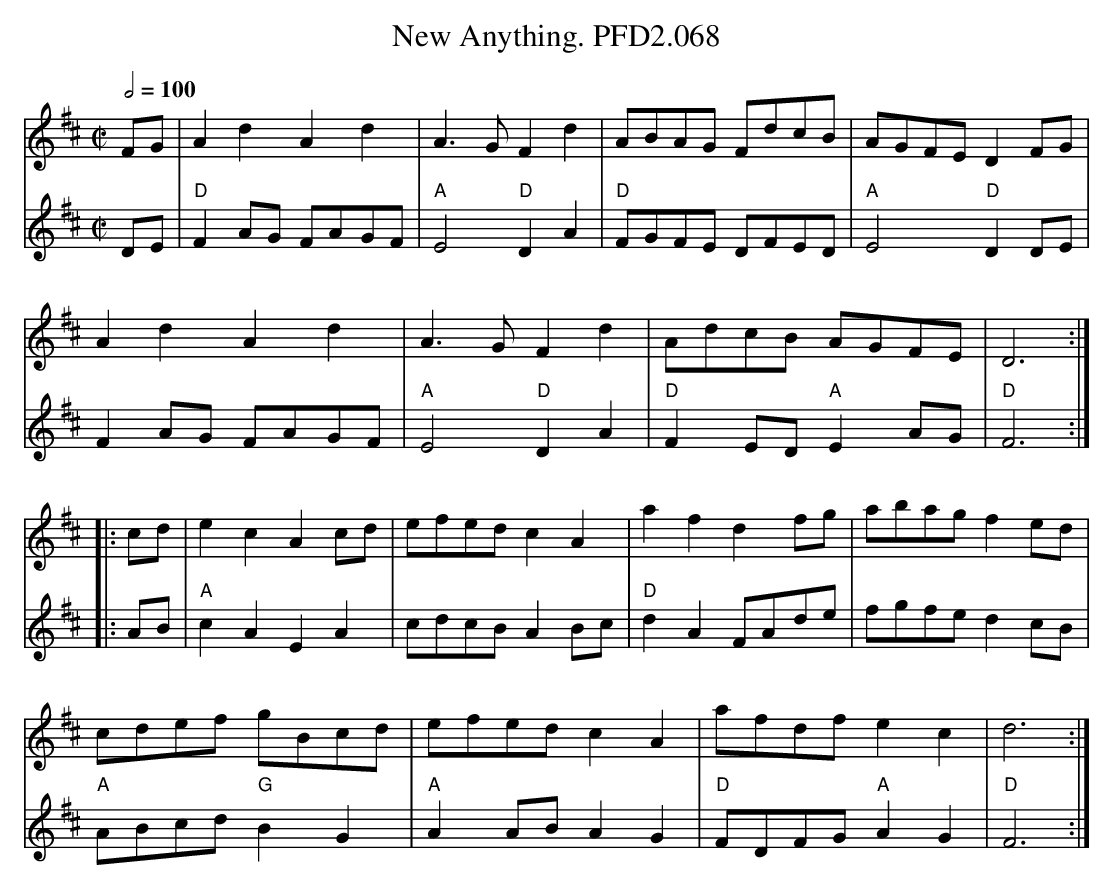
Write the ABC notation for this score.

X:1
T:New Anything. PFD2.068
M:C|
L:1/8
Q:1/2=100
K:D
V:1 2
V: 1
FG|A2d2 A2d2|A3G F2d2|ABAG FdcB|AGFE D2FG|
A2d2 A2d2|A3G F2d2|AdcB AGFE|D6::
cd|e2c2 A2cd|efed c2A2|a2f2 d2fg|abag f2ed|
cdef gBcd|efed c2A2|afdf e2c2|d6:|
V: 2
DE | "D"F2AG FAGF | "A"E4 "D"D2A2 | "D"FGFE DFED | "A"E4 "D"D2 DE |
F2AG FAGF | "A"E4 "D"D2A2 | "D"F2ED "A"E2AG |"D"F6 ::
AB | "A"c2A2E2A2 | cdcB A2Bc | "D"d2A2 FAde | fgfe d2 cB|
"A"ABcd "G"B2G2 | "A"A2AB A2 G2| "D"FDFG "A"A2G2 |"D"F6 :|
